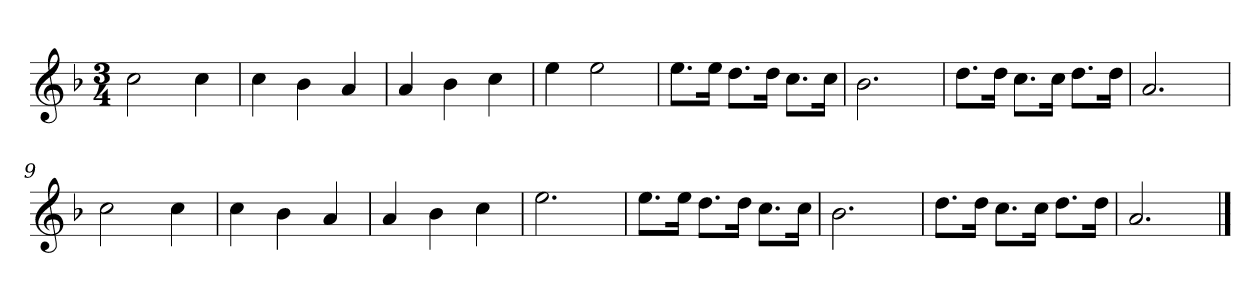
**kern
*part1
*staff1
*clefG2
*k[b-]
*F:
*M3/4
*MM72
=
2cc
4cc
=2
4cc
4b-
4a
=3
4a
4b-
4cc
=4
4ee
2ee
=5
8.ee\L
16ee\Jk
8.dd\L
16dd\Jk
8.cc\L
16cc\Jk
=6
2.b-
=7
8.dd\L
16dd\Jk
8.cc\L
16cc\Jk
8.dd\L
16dd\Jk
=8
2.a
=9
2cc
4cc
=10
4cc
4b-
4a
=11
4a
4b-
4cc
=12
2.ee
=13
8.ee\L
16ee\Jk
8.dd\L
16dd\Jk
8.cc\L
16cc\Jk
=14
2.b-
=15
8.dd\L
16dd\Jk
8.cc\L
16cc\Jk
8.dd\L
16dd\Jk
=16
2.a
==
*-
